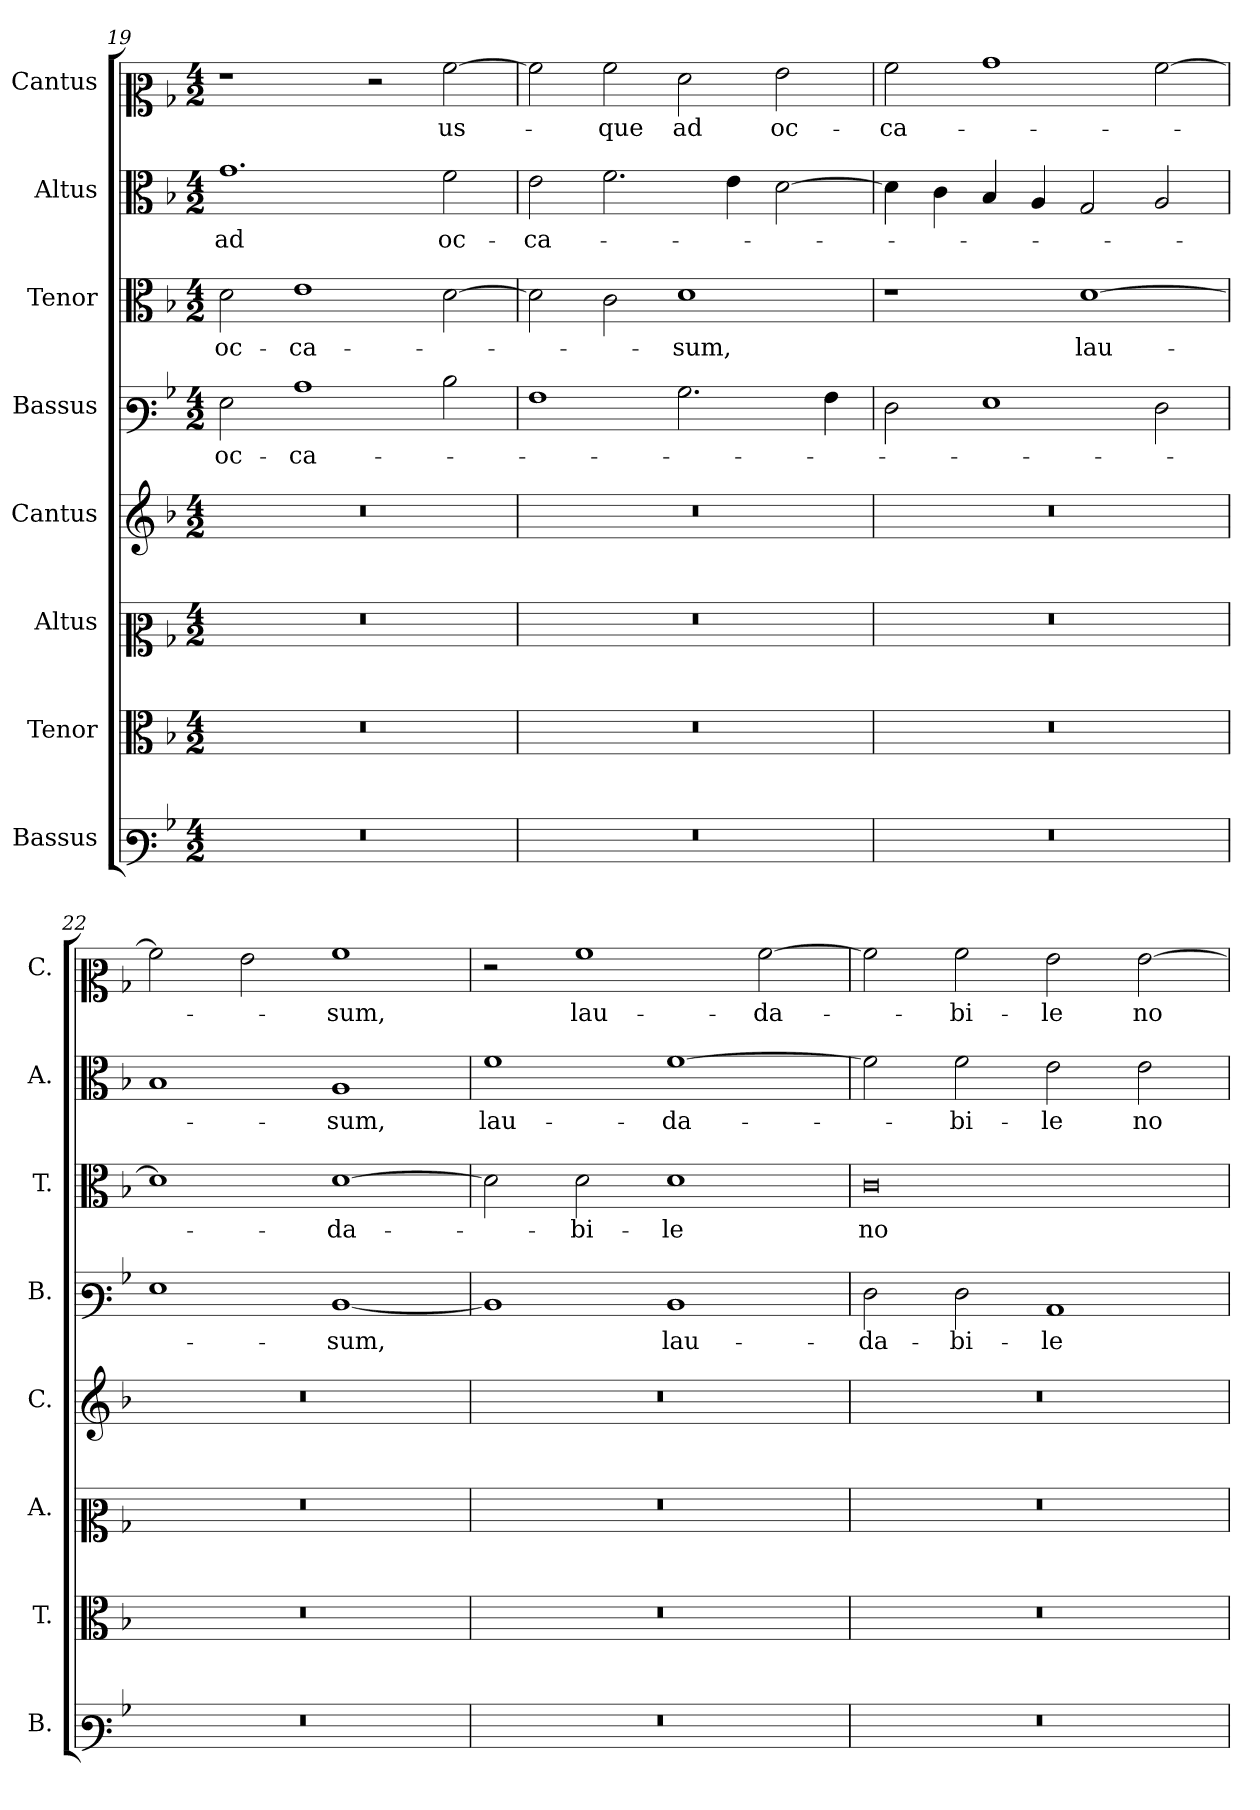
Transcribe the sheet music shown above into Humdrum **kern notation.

**kern	**kern	**kern	**kern	**kern	**text	**kern	**text	**kern	**text	**kern	**text
*part8	*part7	*part6	*part5	*part4	*part4	*part3	*part3	*part2	*part2	*part1	*part1
*staff8	*staff7	*staff6	*staff5	*staff4	*staff4	*staff3	*staff3	*staff2	*staff2	*staff1	*staff1
*I"Bassus	*I"Tenor	*I"Altus	*I"Cantus	*I"Bassus	*	*I"Tenor	*	*I"Altus	*	*I"Cantus	*
*I'B.	*I'T.	*I'A.	*I'C.	*I'B.	*	*I'T.	*	*I'A.	*	*I'C.	*
*clefF3	*clefC3	*clefC2	*clefG2	*clefF3	*	*clefC3	*	*clefC3	*	*clefC2	*
*k[b-]	*k[b-]	*k[b-]	*k[b-]	*k[b-]	*	*k[b-]	*	*k[b-]	*	*k[b-]	*
*M4/2	*M4/2	*M4/2	*M4/2	*M4/2	*	*M4/2	*	*M4/2	*	*M4/2	*
=19	=19	=19	=19	=19	=19	=19	=19	=19	=19	=19	=19
!LO:N:vis=1	!LO:N:vis=1	!LO:N:vis=1	!LO:N:vis=1	!	!	!	!	!	!	!	!
0r	0r	0r	0r	2G\	oc-	2d\	oc-	1.g	ad	1r	.
.	.	.	.	1c	-ca-	1e	-ca-	.	.	.	.
.	.	.	.	.	.	.	.	.	.	2r	.
.	.	.	.	2d\	.	[2d\	.	2f\	oc-	[2a\	us-
=20	=20	=20	=20	=20	=20	=20	=20	=20	=20	=20	=20
!LO:N:vis=1	!LO:N:vis=1	!LO:N:vis=1	!LO:N:vis=1	!	!	!	!	!	!	!	!
0r	0r	0r	0r	1A	.	2d\]	.	2e\	-ca-	2a\]	.
.	.	.	.	.	.	2c\	.	2.f\	.	2a\	-que
.	.	.	.	2.B-\	.	1d	-sum,	.	.	2f\	ad
.	.	.	.	.	.	.	.	4e\	.	.	.
.	.	.	.	.	.	.	.	[2d\	.	2g\	oc-
.	.	.	.	4A\	.	.	.	.	.	.	.
=21	=21	=21	=21	=21	=21	=21	=21	=21	=21	=21	=21
!LO:N:vis=1	!LO:N:vis=1	!LO:N:vis=1	!LO:N:vis=1	!	!	!	!	!	!	!	!
0r	0r	0r	0r	2F\	.	1r	.	4d\]	.	2a\	-ca-
.	.	.	.	.	.	.	.	4c\	.	.	.
.	.	.	.	1G	.	.	.	4B-/	.	1b-	.
.	.	.	.	.	.	.	.	4A/	.	.	.
.	.	.	.	.	.	[1d	lau-	2G/	.	.	.
.	.	.	.	2F\	.	.	.	2A/	.	[2a\	.
=22	=22	=22	=22	=22	=22	=22	=22	=22	=22	=22	=22
!LO:N:vis=1	!LO:N:vis=1	!LO:N:vis=1	!LO:N:vis=1	!	!	!	!	!	!	!	!
0r	0r	0r	0r	1G	.	1d]	.	1B-	.	2a\]	.
.	.	.	.	.	.	.	.	.	.	2g\	.
.	.	.	.	[1D	-sum,	[1d	-da-	1A	-sum,	1a	-sum,
=23	=23	=23	=23	=23	=23	=23	=23	=23	=23	=23	=23
!LO:N:vis=1	!LO:N:vis=1	!LO:N:vis=1	!LO:N:vis=1	!	!	!	!	!	!	!	!
0r	0r	0r	0r	1D]	.	2d\]	.	1f	lau-	2r	.
.	.	.	.	.	.	2d\	-bi-	.	.	1a	lau-
.	.	.	.	1D	lau-	1d	-le	[1f	-da-	.	.
.	.	.	.	.	.	.	.	.	.	[2a\	-da-
=24	=24	=24	=24	=24	=24	=24	=24	=24	=24	=24	=24
!LO:N:vis=1	!LO:N:vis=1	!LO:N:vis=1	!LO:N:vis=1	!	!	!	!	!	!	!	!
0r	0r	0r	0r	2F\	-da-	0c	no-	2f\]	.	2a\]	.
.	.	.	.	2F\	-bi-	.	.	2f\	-bi-	2a\	-bi-
.	.	.	.	1C	-le	.	.	2e\	-le	2g\	-le
.	.	.	.	.	.	.	.	2e\	no-	[2g\	no-
=	=	=	=	=	=	=	=	=	=	=	=
*-	*-	*-	*-	*-	*-	*-	*-	*-	*-	*-	*-
